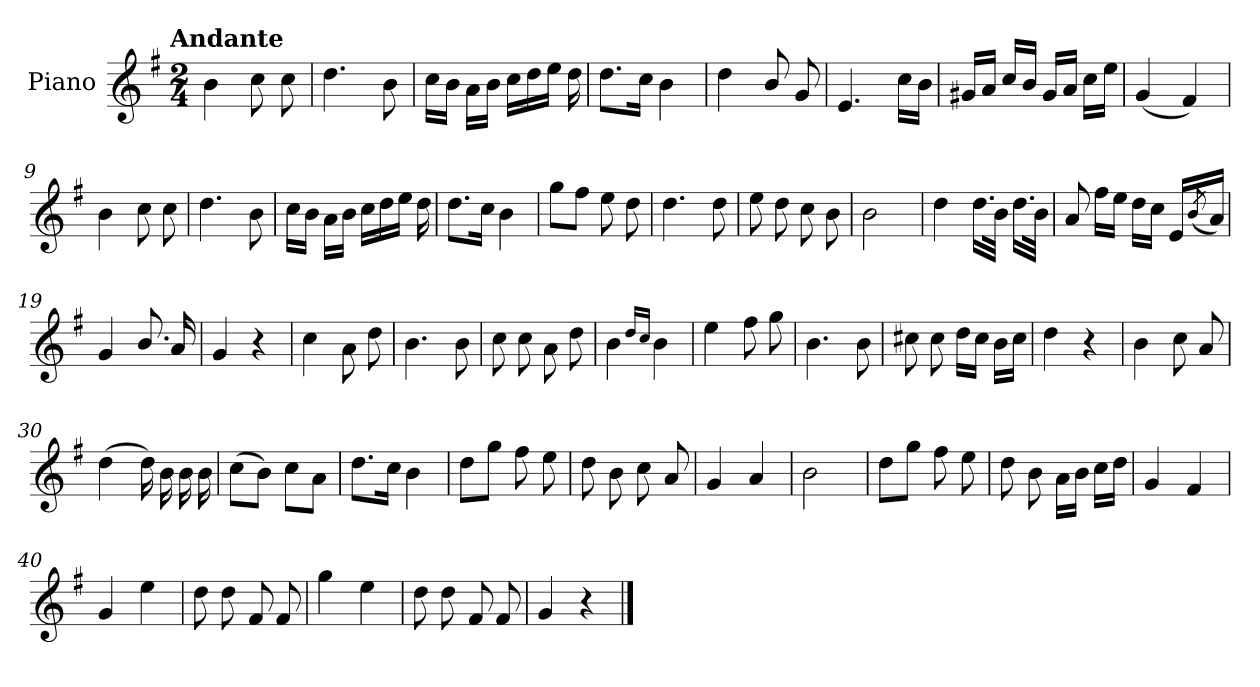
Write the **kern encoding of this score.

**kern
*part1
*staff1
*I"Piano
*I'Pno.
*clefG2
*k[f#]
!!LO:TX:omd:t=Andante
*M2/4
*MM92
=1
4b\
8cc\
8cc\
=2
4.dd\
8b\
=3
16cc\LL
16b\JJ
16a\LL
16b\JJ
16cc\LL
16dd\
16ee\JJ
16dd\
=4
8.dd\L
16cc\Jk
4b\
=5
4dd\
8b/
8g/
!!LO:LB:g=z
=6
4.e/
16cc\LL
16b\JJ
=7
16g#X/LL
16a/JJ
16cc/LL
16b/JJ
16g#/LL
16a/JJ
16cc\LL
16ee\JJ
=8
(<4g/
4f#/)
=9
4b\
8cc\
8cc\
=10
4.dd\
8b\
=11
16cc\LL
16b\JJ
16a\LL
16b\JJ
16cc\LL
16dd\
16ee\JJ
16dd\
!!LO:LB:g=z
=12
8.dd\L
16cc\Jk
4b\
=13
8gg\L
8ff#\J
8ee\
8dd\
=14
4.dd\
8dd\
=15
8ee\
8dd\
8cc\
8b\
=16
2b\
=17
4dd\
16.dd\LL
32b\JJk
16.dd\LL
32b\JJk
!!LO:LB:g=z
=18
8a/
16ff#\LL
16ee\JJ
16dd\LL
16cc\JJ
16e/LL
(<8qb/
16a/JJ)
=19
4g/
8.b/
16a/
=20
4g/
4r
=21
4cc\
8a\
8dd\
=22
4.b\
8b\
=23
8cc\
8cc\
8a\
8dd\
=24
4b\
16qqdd/LL
16qqcc/JJ
4b\
!!LO:LB:g=z
=25
4ee\
8ff#\
8gg\
=26
4.b\
8b\
=27
8cc#X\
8cc#\
16dd\LL
16cc#\JJ
16b\LL
16cc#\JJ
=28
4dd\
4r
=29
4b\
8cc\
8a/
=30
(>4dd\
16dd\)
16b\
16b\
16b\
=31
(>8cc\L
8b\J)
8cc\L
8a\J
!!LO:LB:g=z
=32
8.dd\L
16cc\Jk
4b\
=33
8dd\L
8gg\J
8ff#\
8ee\
=34
8dd\
8b\
8cc\
8a/
=35
4g/
4a/
=36
2b\
=37
8dd\L
8gg\J
8ff#\
8ee\
=38
8dd\
8b\
16a\LL
16b\JJ
16cc\LL
16dd\JJ
!!LO:LB:g=z
=39
4g/
4f#/
=40
4g/
4ee\
=41
8dd\
8dd\
8f#/
8f#/
=42
4gg\
4ee\
=43
8dd\
8dd\
8f#/
8f#/
=44
4g/
4r
==
*-
